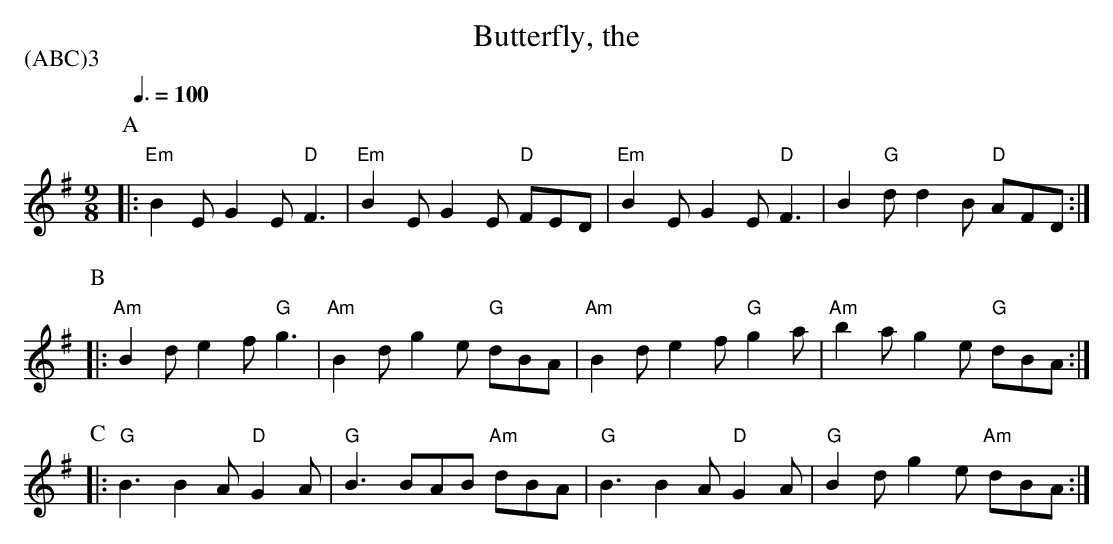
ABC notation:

X:1
T: Butterfly, the
P:(ABC)3
L:1/8
Q:3/8=100
K:G
M: 9/8
K: Eminor
[P:A]|:"Em"B2E G2E "D"F3|"Em"B2E G2E "D"FED|"Em"B2E G2E "D"F3|B2"G"d d2B "D"AFD:|
[P:B]|:"Am"B2d e2f "G"g3|"Am"B2d g2e "G"dBA|"Am"B2d e2f "G"g2a|"Am"b2a g2e "G"dBA:|
[P:C]|:"G"B3 B2A "D"G2A|"G"B3 BAB "Am"dBA|"G"B3 B2A "D"G2A|"G"B2d g2e "Am"dBA:|
